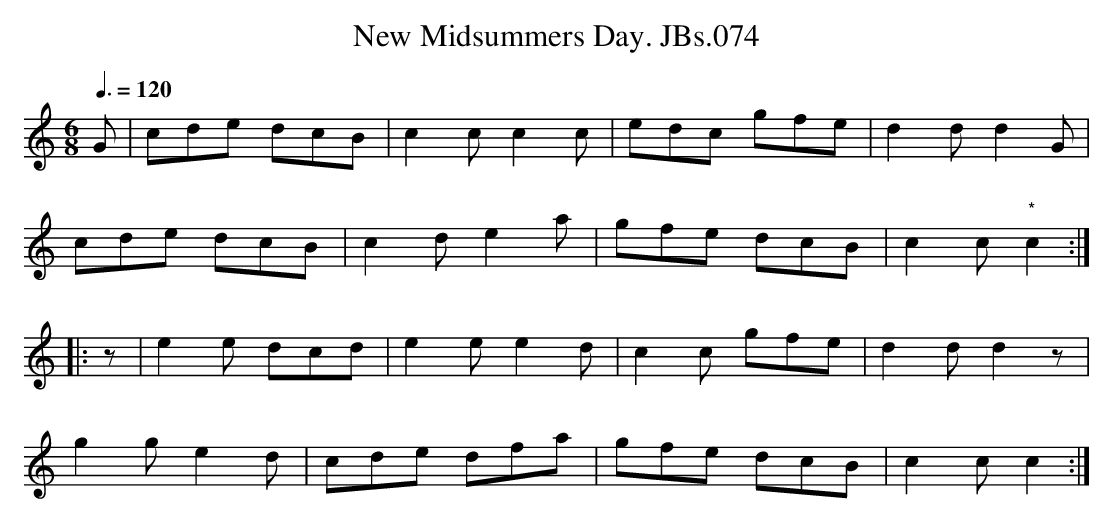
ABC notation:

X:1
T:New Midsummers Day. JBs.074
L:1/8
M:6/8
Q:3/8=120
K:C
G|cde dcB|c2cc2c|edc gfe|d2dd2G|!
cde dcB|c2de2a|gfe dcB|c2c"*"c2:|!
|:z|e2e dcd|e2ee2d|c2c gfe|d2dd2z|!
g2ge2d|cde dfa|gfe dcB|c2cc2:|
